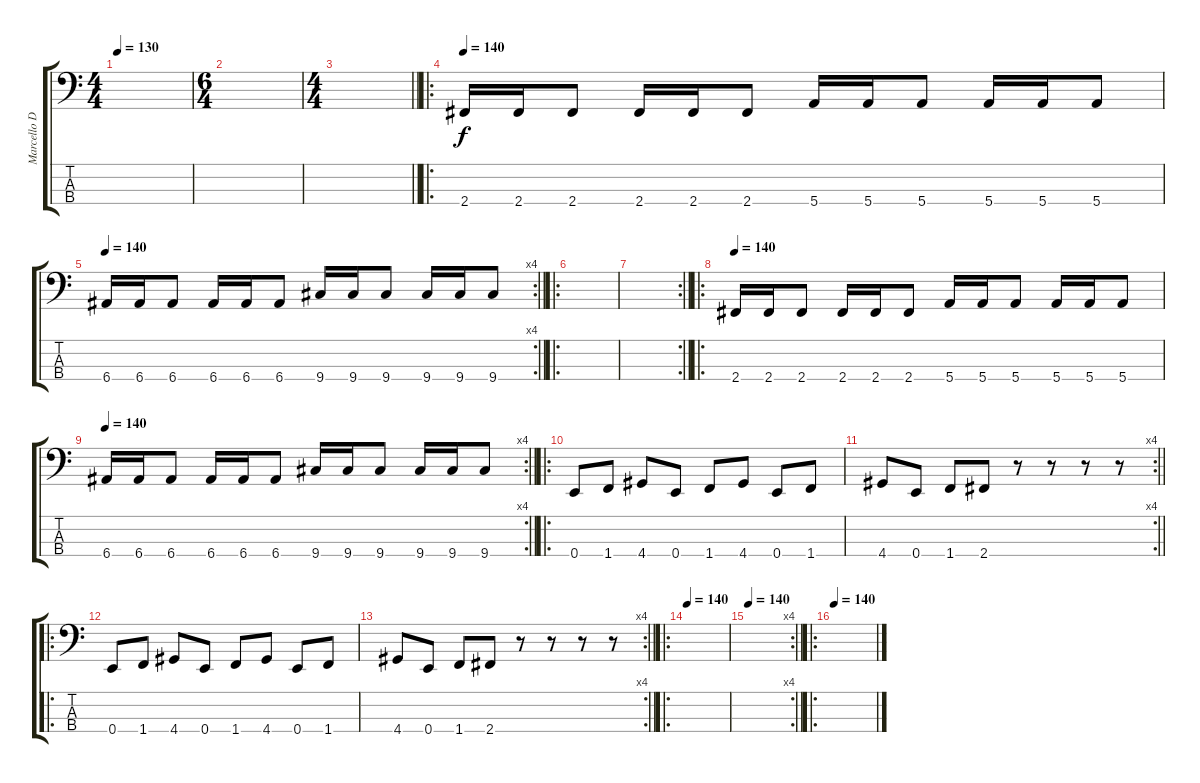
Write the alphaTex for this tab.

\track ("Marcello D Rapp " "Marcello D") {instrument electricbassfinger}
\staff {score tabs}
\tuning (G2 D2 A1 E1) {hide}
\ts (4 4)
\tempo 130
\clef f4
\ks c
|
\ts (6 4)
|
\ts (4 4)
\barLineRight lightlight
|
\ro
\section ("" "")
\tempo 140
2.4.16{instrument distortionguitar} 2.4.16 2.4.8 2.4.16 2.4.16 2.4.8 5.4.16 5.4.16 5.4.8 5.4.16 5.4.16 5.4.8 |
\rc 4
\tempo 140
\barLineRight lightlight
6.4.16{instrument distortionguitar} 6.4.16 6.4.8 6.4.16 6.4.16 6.4.8 9.4.16 9.4.16 9.4.8 9.4.16 9.4.16 9.4.8 |
\ro
\section ("" "")
|
\rc 2
\barLineRight lightlight
|
\ro
\section ("" "")
\tempo 140
2.4.16{instrument distortionguitar} 2.4.16 2.4.8 2.4.16 2.4.16 2.4.8 5.4.16 5.4.16 5.4.8 5.4.16 5.4.16 5.4.8 |
\rc 4
\tempo 140
\barLineRight lightlight
6.4.16{instrument distortionguitar} 6.4.16 6.4.8 6.4.16 6.4.16 6.4.8 9.4.16 9.4.16 9.4.8 9.4.16 9.4.16 9.4.8 |
\ro
\section ("" "")
0.4.8 1.4.8 4.4.8 0.4.8 1.4.8 4.4.8 0.4.8 1.4.8 |
\rc 4
\barLineRight lightlight
4.4.8 0.4.8 1.4.8 2.4.8 r.8 r.8 r.8 r.8 |
\ro
\section ("" "")
0.4.8 1.4.8 4.4.8 0.4.8 1.4.8 4.4.8 0.4.8 1.4.8 |
\rc 4
\barLineRight lightlight
4.4.8 0.4.8 1.4.8 2.4.8 r.8 r.8 r.8 r.8 |
\ro
\section ("" "")
\tempo 140
|
\rc 4
\tempo 140
\barLineRight lightlight
|
\ro
\section ("" "")
\tempo 140
